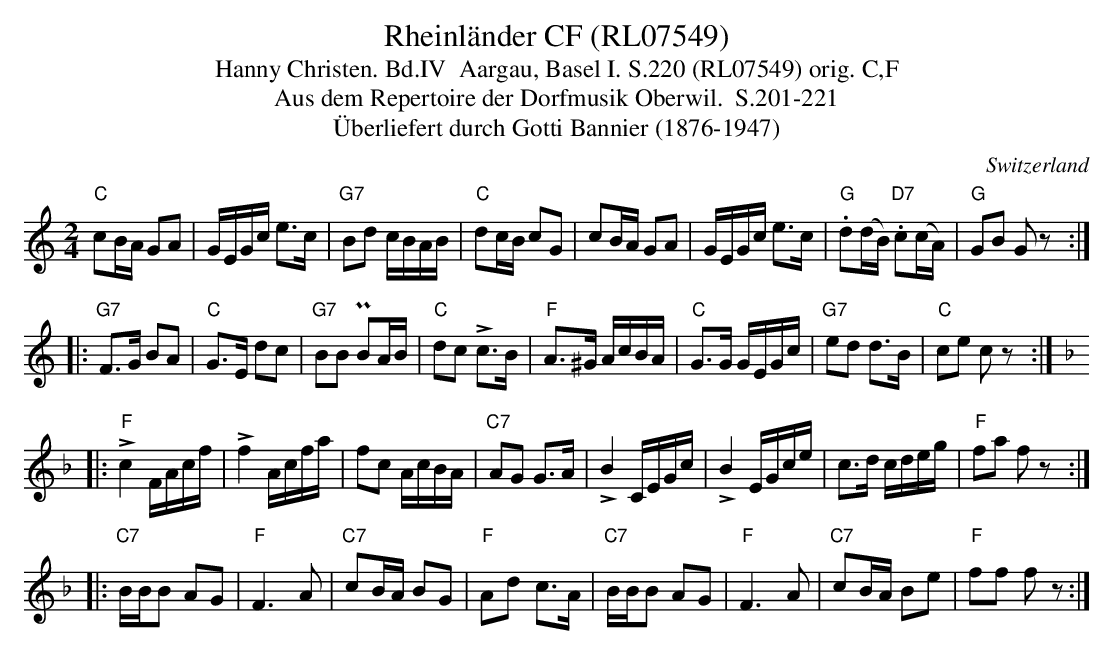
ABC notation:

X:1
T:Rheinländer CF (RL07549)
T:Hanny Christen. Bd.IV  Aargau, Basel I. S.220 (RL07549) orig. C,F
T: Aus dem Repertoire der Dorfmusik Oberwil.  S.201-221
T:Überliefert durch Gotti Bannier (1876-1947)
M:2/4
L:1/16
O:Switzerland
K:C major
"C"c2BA G2A2 | GEGc e3c | "G7"B2d2 cBAB | "C"d2cB c2G2 | c2BA G2A2 | GEGc e3c | "G".d2(dB) "D7".c2(cA) | "G"G2B2 G2z2 ::
"G7"F3G B2A2 | "C"G3E d2c2 | "G7"B2B2 PB2AB | "C"d2c2 !>!c3B | "F"A3^G AcBA | "C"G3G GEGc | "G7"e2d2 d3B | "C"c2e2 c2z2 :: [K:F]
!>!"F"c4FAcf | !>!f4Acfa | f2c2 AcBA | "C7"A2G2 G3A | !>!B4CEGc | !>!B4EGce | c3d cdeg | "F"f2a2 f2z2 ::
"C7"BBB2 A2G2 | "F"F6A2 | "C7"c2BA B2G2 | "F"A2d2 c3A | "C7"BBB2 A2G2 | "F"F6A2 | "C7"c2BA B2e2 | "F"f2f2 f2z2 :|
